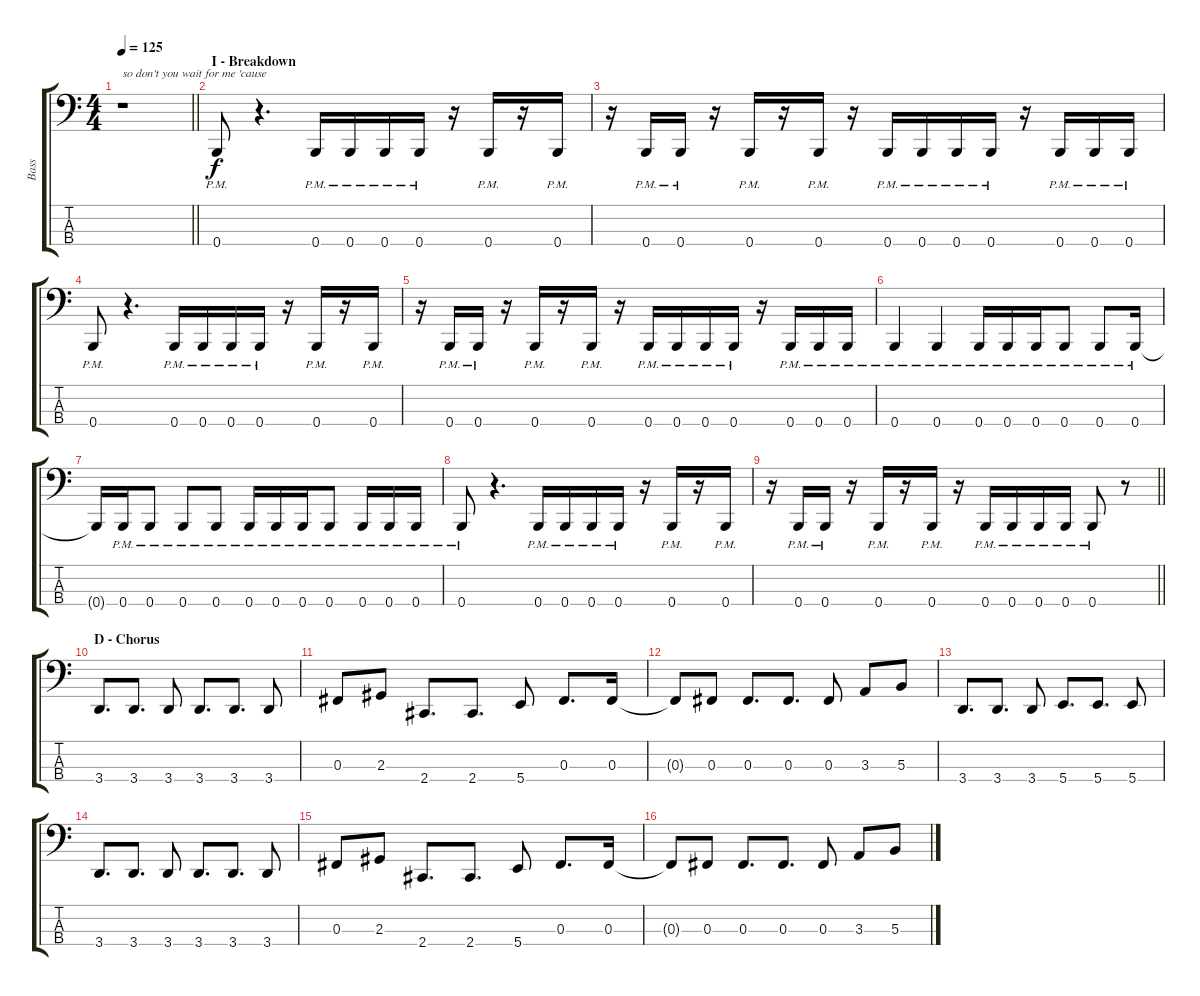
\track ("Bass" "Bass") {instrument electricbassfinger}
\staff {score tabs}
\tuning (E2 B1 Gb1 B0) {hide}
\ts (4 4)
\tempo 125
\clef f4
\barLineRight lightlight
\ks c
r.1{txt "so don't you wait for me 'cause" dy f} |
\section ("" "I - Breakdown")
0.4{pm}.8 r.4{d} 0.4{pm}.16 0.4{pm}.16 0.4{pm}.16 0.4{pm}.16 r.16 0.4{pm}.16 r.16 0.4{pm}.16 |
r.16 0.4{pm}.16 0.4{pm}.16 r.16 0.4{pm}.16 r.16 0.4{pm}.16 r.16 0.4{pm}.16 0.4{pm}.16 0.4{pm}.16 0.4{pm}.16 r.16 0.4{pm}.16 0.4{pm}.16 0.4{pm}.16 |
0.4{pm}.8 r.4{d} 0.4{pm}.16 0.4{pm}.16 0.4{pm}.16 0.4{pm}.16 r.16 0.4{pm}.16 r.16 0.4{pm}.16 |
r.16 0.4{pm}.16 0.4{pm}.16 r.16 0.4{pm}.16 r.16 0.4{pm}.16 r.16 0.4{pm}.16 0.4{pm}.16 0.4{pm}.16 0.4{pm}.16 r.16 0.4{pm}.16 0.4{pm}.16 0.4{pm}.16 |
0.4{pm}.4 0.4{pm}.4 0.4{pm}.16 0.4{pm}.16 0.4{pm}.16 0.4{pm}.8 0.4{pm}.8 0.4{pm}.16 |
0.4{t}.16 0.4{pm}.16 0.4{pm}.8 0.4{pm}.8 0.4{pm}.8 0.4{pm}.16 0.4{pm}.16 0.4{pm}.16 0.4{pm}.8 0.4{pm}.16 0.4{pm}.16 0.4{pm}.16 |
0.4{pm}.8 r.4{d} 0.4{pm}.16 0.4{pm}.16 0.4{pm}.16 0.4{pm}.16 r.16 0.4{pm}.16 r.16 0.4{pm}.16 |
\barLineRight lightlight
r.16 0.4{pm}.16 0.4{pm}.16 r.16 0.4{pm}.16 r.16 0.4{pm}.16 r.16 0.4{pm}.16 0.4{pm}.16 0.4{pm}.16 0.4{pm}.16 0.4{pm}.8 r.8 |
\section ("" "D - Chorus")
3.4.8{d} 3.4.8{d} 3.4.8 3.4.8{d} 3.4.8{d} 3.4.8 |
0.3.8 2.3.8 2.4.8{d} 2.4.8{d} 5.4.8 0.3.8{d} 0.3.16 |
0.3{t}.8 0.3.8 0.3.8{d} 0.3.8{d} 0.3.8 3.3.8 5.3.8 |
3.4.8{d} 3.4.8{d} 3.4.8 5.4.8{d} 5.4.8{d} 5.4.8 |
3.4.8{d} 3.4.8{d} 3.4.8 3.4.8{d} 3.4.8{d} 3.4.8 |
0.3.8 2.3.8 2.4.8{d} 2.4.8{d} 5.4.8 0.3.8{d} 0.3.16 |
0.3{t}.8 0.3.8 0.3.8{d} 0.3.8{d} 0.3.8 3.3.8 5.3.8
